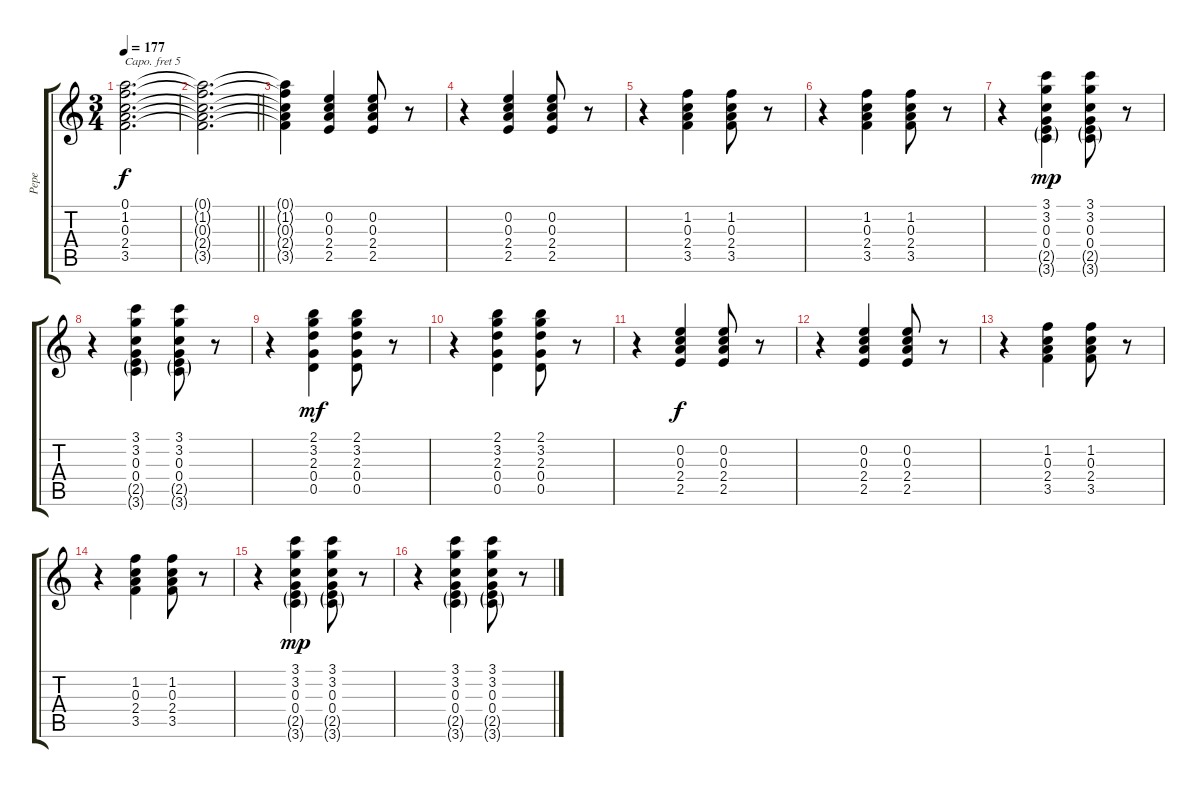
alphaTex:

\track ("Pepe" "Pepe") {instrument acousticguitarsteel}
\staff {score tabs}
\capo 5
\tuning (E4 B3 G3 D3 A2 E2) {hide}
\ts (3 4)
\tempo 177
\clef g2
\ks c
(0.1{t} 1.2{t} 0.3{t} 2.4{t} 3.5{t}).2{d dy f} |
\barLineRight lightlight
(0.1{t} 1.2{t} 0.3{t} 2.4{t} 3.5{t}).2{d} |
(0.1{t} 1.2{t} 0.3{t} 2.4{t} 3.5{t}).4 (0.2 0.3 2.4 2.5).4 (0.2 0.3 2.4 2.5).8 r.8 |
r.4 (0.2 0.3 2.4 2.5).4 (0.2 0.3 2.4 2.5).8 r.8 |
r.4 (1.2 0.3 2.4 3.5).4 (1.2 0.3 2.4 3.5).8 r.8 |
r.4 (1.2 0.3 2.4 3.5).4 (1.2 0.3 2.4 3.5).8 r.8 |
r.4 (3.1 3.2 0.3 0.4 2.5{g} 3.6{g}).4{dy mp} (3.1 3.2 0.3 0.4 2.5{g} 3.6{g}).8 r.8 |
r.4 (3.1 3.2 0.3 0.4 2.5{g} 3.6{g}).4 (3.1 3.2 0.3 0.4 2.5{g} 3.6{g}).8 r.8 |
r.4 (2.1 3.2 2.3 0.4 0.5).4{dy mf} (2.1 3.2 2.3 0.4 0.5).8 r.8 |
r.4 (2.1 3.2 2.3 0.4 0.5).4 (2.1 3.2 2.3 0.4 0.5).8 r.8 |
r.4 (0.2 0.3 2.4 2.5).4{dy f} (0.2 0.3 2.4 2.5).8 r.8 |
r.4 (0.2 0.3 2.4 2.5).4 (0.2 0.3 2.4 2.5).8 r.8 |
r.4 (1.2 0.3 2.4 3.5).4 (1.2 0.3 2.4 3.5).8 r.8 |
r.4 (1.2 0.3 2.4 3.5).4 (1.2 0.3 2.4 3.5).8 r.8 |
r.4 (3.1 3.2 0.3 0.4 2.5{g} 3.6{g}).4{dy mp} (3.1 3.2 0.3 0.4 2.5{g} 3.6{g}).8 r.8 |
r.4 (3.1 3.2 0.3 0.4 2.5{g} 3.6{g}).4 (3.1 3.2 0.3 0.4 2.5{g} 3.6{g}).8 r.8
